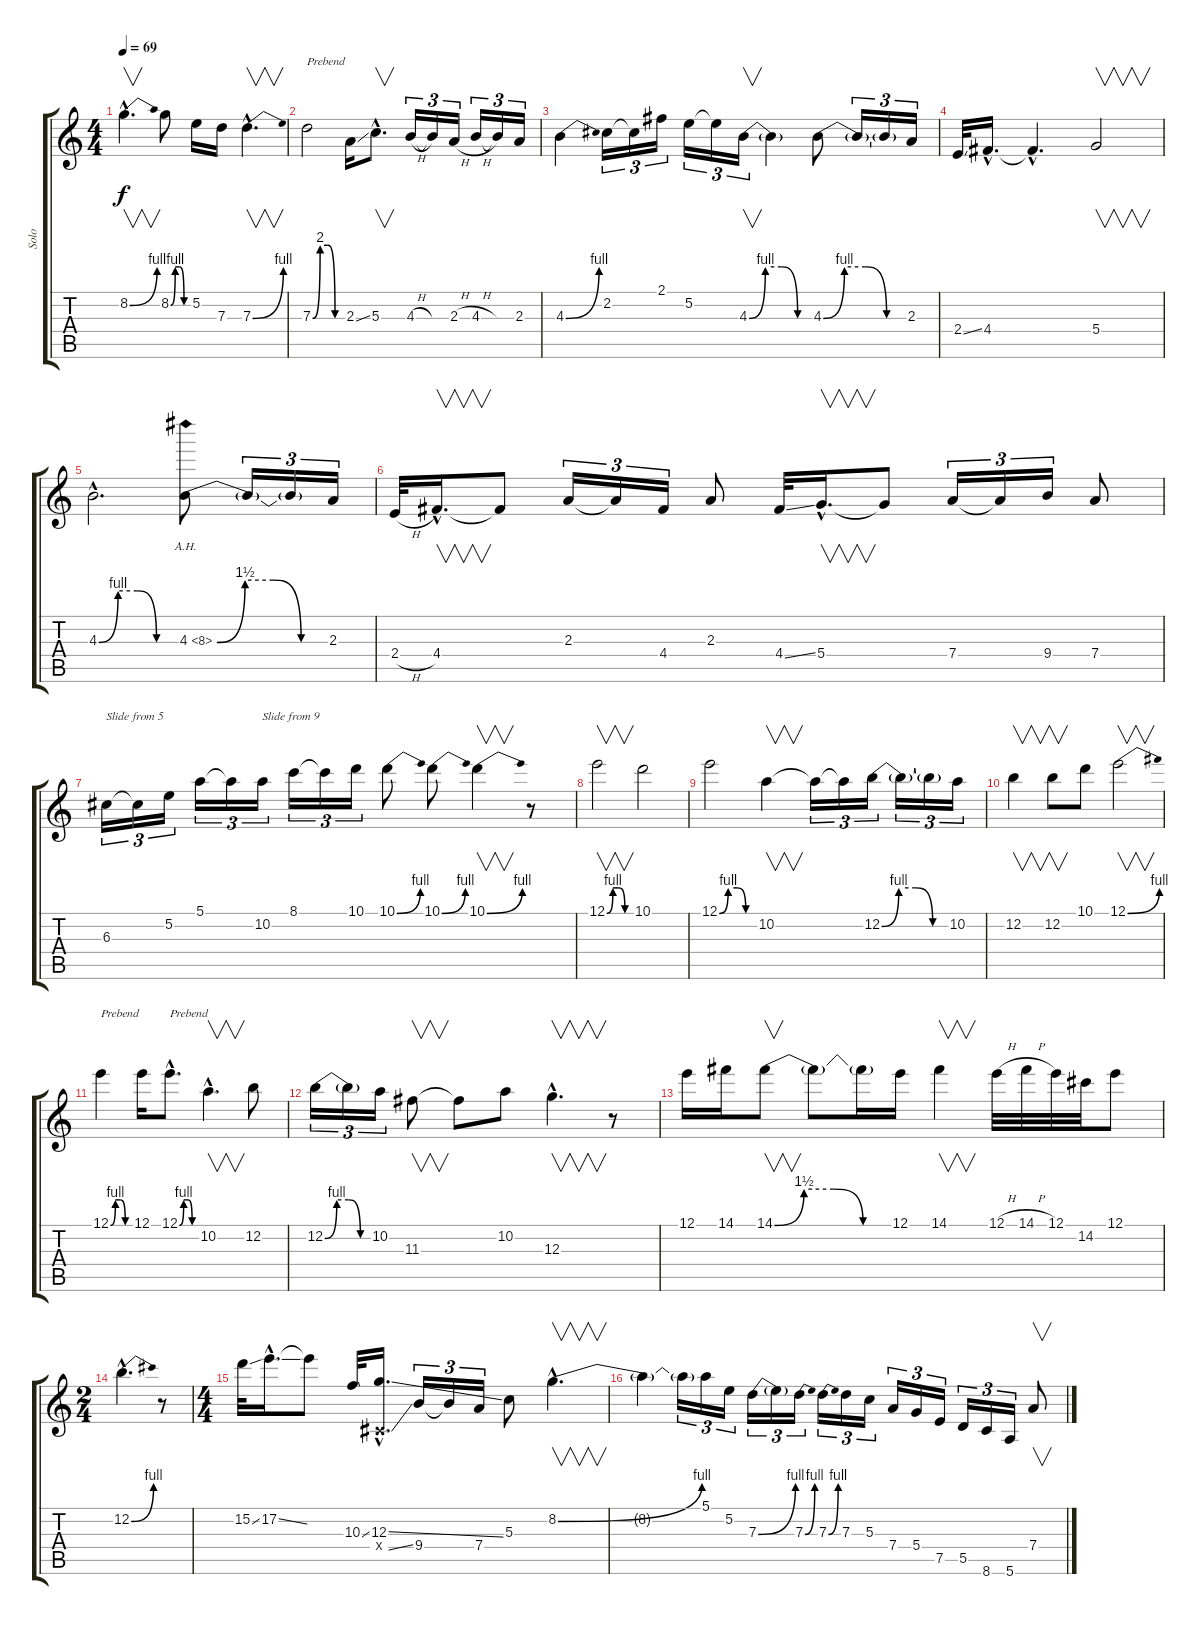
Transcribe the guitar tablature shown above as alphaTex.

\track ("Solo" "Solo") {instrument overdrivenguitar}
\staff {score tabs}
\tuning (E4 B3 G3 D3 A2 E2) {hide}
\ts (4 4)
\tempo 69
\clef g2
\ks c
8.2{be (bend 0 0 60 4) hac}.4{v d dy f} 8.2{be (custom 0 0 15 4 30 4 45 0 60 0)}.8 5.2.16 7.3.16 7.3{be (bend 0 0 60 4) hac}.4{v d} |
7.3{be (custom 0 0 15 8 30 8 45 0 60 0)}.2{txt "Prebend"} 2.3{ss}.16 5.3{hac}.8{v d} 4.3{h}.16{tu (3 2)} 4.3{t}.16{tu (3 2)} 2.3{h}.16{tu (3 2)} 4.3{h}.16{tu (3 2)} 4.3{t}.16{tu (3 2)} 2.3.16{tu (3 2)} |
4.3{be (bend 0 0 60 4)}.4 2.2.16{tu (3 2)} 2.2{t}.16{tu (3 2)} 2.1.16{tu (3 2)} 5.2.16{tu (3 2)} 5.2{t}.16{tu (3 2)} 4.3{be (custom 0 0 15 4 30 4 45 0 60 0)}.16{v tu (3 2)} 4.3{t}.4 4.3{be (custom 0 0 15 4 30 4 45 0 60 0)}.8 4.3{t}.16{tu (3 2)} 4.3{t}.16{tu (3 2)} 2.3.16{tu (3 2)} |
2.4{ss}.32 4.4{hac}.16{d} 4.4{hac t}.4{d} 5.4.2{v} |
4.3{be (custom 0 0 15 4 30 4 45 0 60 0) hac}.2{d} 4.3{be (custom 0 0 15 6 30 6 45 0 60 0) ah 4}.8 4.3{t}.16{tu (3 2)} 4.3{t}.16{tu (3 2)} 2.3.16{tu (3 2)} |
2.4{h}.32 4.4{hac}.16{v d} 4.4{t}.8 2.3.16{tu (3 2)} 2.3{t}.16{tu (3 2)} 4.4.16{tu (3 2)} 2.3.8 4.4{ss}.32 5.4{hac}.16{v d} 5.4{t}.8 7.4.16{tu (3 2)} 7.4{t}.16{tu (3 2)} 9.4.16{tu (3 2)} 7.4.8 |
6.3.16{tu (3 2) txt "Slide from 5"} 6.3{t}.16{tu (3 2)} 5.2.16{tu (3 2)} 5.1.16{tu (3 2)} 5.1{t}.16{tu (3 2)} 10.2.16{tu (3 2) txt "Slide from 9"} 8.1.16{tu (3 2)} 8.1{t}.16{tu (3 2)} 10.1.16{tu (3 2)} 10.1{be (bend 0 0 60 4)}.8 10.1{be (bend 0 0 60 4)}.8 10.1{be (bend 0 0 60 4)}.4{v} r.8 |
12.1{be (custom 0 0 15 4 30 4 45 0 60 0)}.2{v} 10.1.2 |
12.1{be (custom 0 0 15 4 30 4 45 0 60 0)}.2 10.2.4{v} 10.2{t}.16{tu (3 2)} 10.2{t}.16{tu (3 2)} 12.2{be (custom 0 0 15 4 30 4 45 0 60 0)}.16{tu (3 2)} 12.2{t}.16{tu (3 2)} 12.2{t}.16{tu (3 2)} 10.2.16{tu (3 2)} |
12.2.4{v} 12.2.8{v} 10.1.8 12.1{be (bend 0 0 60 4)}.2{v} |
12.1{be (custom 0 0 15 4 30 4 45 0 60 0)}.4{txt "Prebend"} 12.1.16 12.1{be (custom 0 0 15 4 30 4 45 0 60 0) hac}.8{d txt "Prebend"} 10.2{hac}.4{v d} 12.2.8 |
12.2{be (custom 0 0 15 4 30 4 45 0 60 0)}.16{tu (3 2)} 12.2{t}.16{tu (3 2)} 10.2.16{tu (3 2)} 11.3.8{v} 11.3{t}.8 10.2.8 12.3{hac}.4{v d} r.8 |
12.1.16 14.1.16 14.1{be (custom 0 0 15 6 30 6 45 0 60 0)}.8{v} 14.1{t}.8 14.1{t}.16 12.1.16 14.1.4{v} 12.1{h}.32 14.1{h}.32 12.1.32 14.2.32 12.1.8 |
\ts (2 4)
12.2{be (bend 0 0 60 4) hac}.4{d} r.8 |
\ts (4 4)
15.2{ss}.32 17.2{ss hac}.16{d} 17.2{t}.8 10.3{ss}.32 (12.3{ss hac} -1.4{ss hac x}).16{d} 9.4.16{tu (3 2)} 9.4{t}.16{tu (3 2)} 7.4.16{tu (3 2)} 5.3.8 8.2{be (bend 0 0 60 4) hac}.4{v d} |
8.2{t}.4 8.2{t}.16{tu (3 2)} 5.1.16{tu (3 2)} 5.2.16{tu (3 2)} 7.3{be (bend 0 0 60 4)}.16{tu (3 2)} 7.3{t}.16{tu (3 2)} 7.3{be (bend 0 0 60 4)}.16{tu (3 2)} 7.3{be (bend 0 0 60 4)}.16{tu (3 2)} 7.3.16{tu (3 2)} 5.3.16{tu (3 2)} 7.4.16{tu (3 2)} 5.4.16{tu (3 2)} 7.5.16{tu (3 2)} 5.5.16{tu (3 2)} 8.6.16{tu (3 2)} 5.6.16{tu (3 2)} 7.4.8{v}
